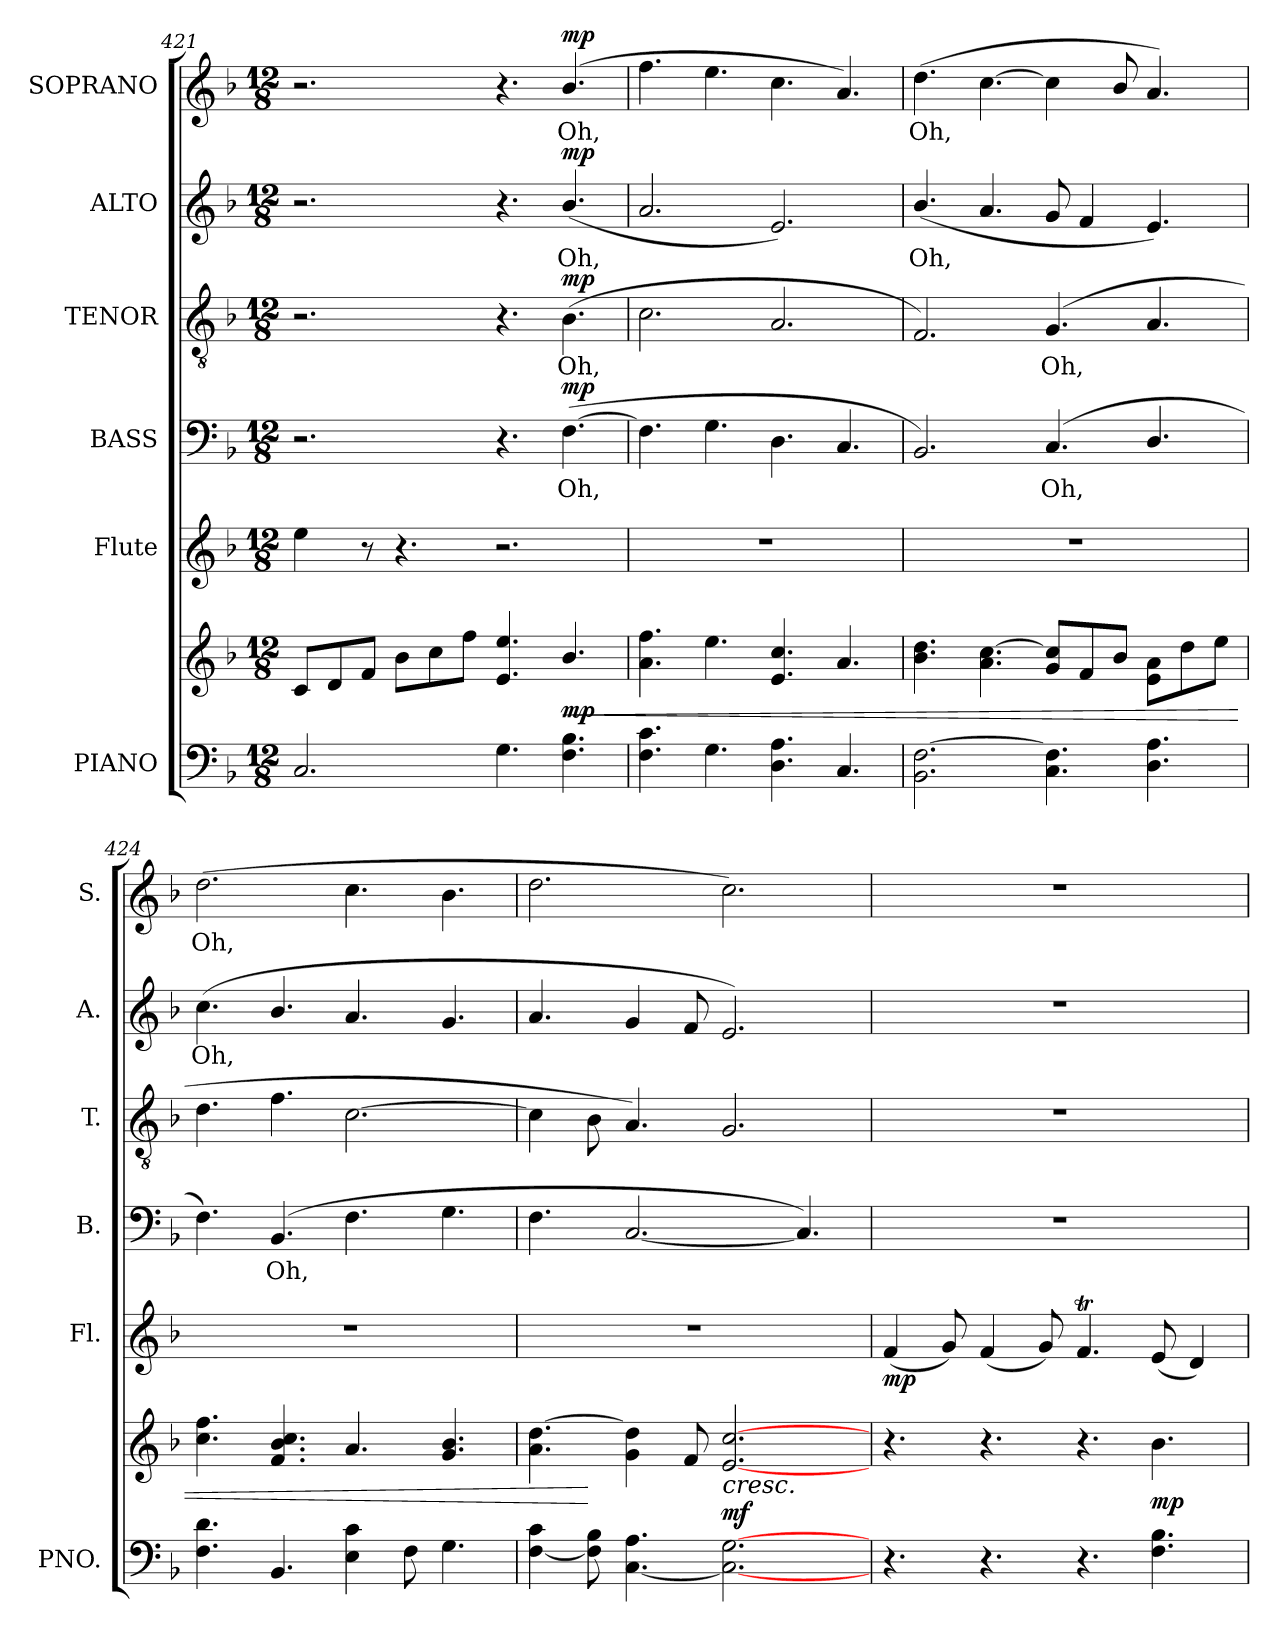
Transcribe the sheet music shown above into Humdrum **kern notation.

**kern	**kern	**dynam	**kern	**dynam	**kern	**text	**dynam	**kern	**text	**dynam	**kern	**text	**dynam	**kern	**text	**dynam
*part6	*part6	*part6	*part5	*part5	*part4	*part4	*part4	*part3	*part3	*part3	*part2	*part2	*part2	*part1	*part1	*part1
*staff7	*staff6	*staff6/7	*staff5	*staff5	*staff4	*staff4	*staff4	*staff3	*staff3	*staff3	*staff2	*staff2	*staff2	*staff1	*staff1	*staff1
*I"PIANO	*	*	*I"Flute	*	*I"BASS	*	*	*I"TENOR	*	*	*I"ALTO	*	*	*I"SOPRANO	*	*
*I'PNO.	*	*	*I'Fl.	*	*I'B.	*	*	*I'T.	*	*	*I'A.	*	*	*I'S.	*	*
!!LO:PB:g=z
*clefF4	*clefG2	*	*clefG2	*	*clefF4	*	*	*clefGv2	*	*	*clefG2	*	*	*clefG2	*	*
*	*	*	*	*	*	*	*	*ITrd7c12	*	*	*	*	*	*	*	*
*k[b-]	*k[b-]	*	*k[b-]	*	*k[b-]	*	*	*k[b-]	*	*	*k[b-]	*	*	*k[b-]	*	*
*F:	*F:	*	*F:	*	*F:	*	*	*F:	*	*	*F:	*	*	*F:	*	*
*M12/8	*M12/8	*	*M12/8	*	*M12/8	*	*	*M12/8	*	*	*M12/8	*	*	*M12/8	*	*
=421	=421	=421	=421	=421	=421	=421	=421	=421	=421	=421	=421	=421	=421	=421	=421	=421
2.Ci/	8ci/L	.	4eei\	.	2.r	.	.	2.r	.	.	2.r	.	.	2.r	.	.
.	8di/	.	.	.	.	.	.	.	.	.	.	.	.	.	.	.
.	8fi/J	.	8r	.	.	.	.	.	.	.	.	.	.	.	.	.
.	8b-i\L	.	4.r	.	.	.	.	.	.	.	.	.	.	.	.	.
.	8cci\	.	.	.	.	.	.	.	.	.	.	.	.	.	.	.
.	8ffi\J	.	.	.	.	.	.	.	.	.	.	.	.	.	.	.
4.Gi\	4.ei/ 4.eei	[	2.r	.	4.r	.	.	4.r	.	.	4.r	.	.	4.r	.	.
!	!	!LO:HP:b	!	!	!	!	!	!	!	!	!	!	!	!	!	!
!	!	!	!	!	!	!LO:LY:b:color=#000000	!	!	!	!	!	!	!	!	!	!
!	!	!	!	!	!	!	!	!	!LO:LY:b:color=#000000	!	!	!	!	!	!	!
!	!	!	!	!	!	!	!	!	!	!	!	!LO:LY:b:color=#000000	!	!	!	!
!	!	!	!	!	!	!	!	!	!	!	!	!	!	!	!LO:LY:b:color=#000000	!
4.Fi\ 4.B-i	4.b-i/	< mp	.	.	([>4.Fi\	Oh,	mp	(4.BB-i\	Oh,	mp	(4.b-i/	Oh,	mp	(4.b-i/	Oh,	mp
=422	=422	=422	=422	=422	=422	=422	=422	=422	=422	=422	=422	=422	=422	=422	=422	=422
*	*MM50	*	*	*	*	*	*	*	*	*	*	*	*	*MM50	*	*
!	!	!	!LO:N:vis=1	!	!	!	!	!	!	!	!	!	!	!	!	!
4.Fi\ 4.ci	4.ai\ 4.ffi	.	1.r	.	4.Fi\]	.	.	2.Ci\	.	.	2.ai/	.	.	4.ffi\	.	.
4.Gi\	4.eei\	.	.	.	4.Gi\	.	.	.	.	.	.	.	.	4.eei\	.	.
4.Di\ 4.Ai	4.ei/ 4.cci	.	.	.	4.Di\	.	.	2.AAi/	.	.	2.ei/)	.	.	4.cci\	.	.
4.Ci/	4.ai/	.	.	.	4.Ci/	.	.	.	.	.	.	.	.	4.ai/)	.	.
=423	=423	=423	=423	=423	=423	=423	=423	=423	=423	=423	=423	=423	=423	=423	=423	=423
!	!	!	!LO:N:vis=1	!	!	!	!	!	!	!	!	!	!	!	!	!
!	!	!	!	!	!	!	!	!	!	!	!	!LO:LY:b:color=#000000	!	!	!	!
!	!	!	!	!	!	!	!	!	!	!	!	!	!	!	!LO:LY:b:color=#000000	!
2.BB-i\ [>2.Fi	4.b-i\ 4.ddi	.	1.r	.	2.BB-i/)	.	.	2.FFi/)	.	.	(4.b-i/	Oh,	.	(4.ddi\	Oh,	.
.	4.ai\ [>4.cci	.	.	.	.	.	.	.	.	.	4.ai/	.	.	[>4.cci\	.	.
!	!	!	!	!	!	!LO:LY:b:color=#000000	!	!	!	!	!	!	!	!	!	!
!	!	!	!	!	!	!	!	!	!LO:LY:b:color=#000000	!	!	!	!	!	!	!
4.Ci\ 4.Fi]	8gi/ 8cci]L	.	.	.	(4.Ci/	Oh,	.	(4.GGi/	Oh,	.	8gi/	.	.	4cci\]	.	.
.	8fi/	.	.	.	.	.	.	.	.	.	4fi/	.	.	.	.	.
.	8b-i/J	.	.	.	.	.	.	.	.	.	.	.	.	8b-i/	.	.
4.Di\ 4.Ai	8ei\ 8aiL	.	.	.	4.Di/	.	.	4.AAi/	.	.	4.ei/)	.	.	4.ai/)	.	.
.	8ddi\	.	.	.	.	.	.	.	.	.	.	.	.	.	.	.
.	8eei\J	.	.	.	.	.	.	.	.	.	.	.	.	.	.	.
!!LO:LB:g=z
=424	=424	=424	=424	=424	=424	=424	=424	=424	=424	=424	=424	=424	=424	=424	=424	=424
!	!	!	!LO:N:vis=1	!	!	!	!	!	!	!	!	!	!	!	!	!
!	!	!	!	!	!	!	!	!	!	!	!	!LO:LY:b:color=#000000	!	!	!	!
!	!	!	!	!	!	!	!	!	!	!	!	!	!	!	!LO:LY:b:color=#000000	!
4.Fi\ 4.di	4.cci\ 4.ffi	.	1.r	.	4.Fi\)	.	.	4.Di\	.	.	(4.cci\	Oh,	.	(2.ddi\	Oh,	.
!	!	!	!	!	!	!LO:LY:b:color=#000000	!	!	!	!	!	!	!	!	!	!
4.BB-i/	4.fi/ 4.b-i 4.cci	.	.	.	(4.BB-i/	Oh,	.	4.Fi\	.	.	4.b-i/	.	.	.	.	.
4Ei\ 4ci	4.ai/	.	.	.	4.Fi\	.	.	[>2.Ci\	.	.	4.ai/	.	.	4.cci\	.	.
8Fi\	.	.	.	.	.	.	.	.	.	.	.	.	.	.	.	.
4.Gi\	4.gi/ 4.b-i	.	.	.	4.Gi\	.	.	.	.	.	4.gi/	.	.	4.b-i\	.	.
=425	=425	=425	=425	=425	=425	=425	=425	=425	=425	=425	=425	=425	=425	=425	=425	=425
!	!	!	!LO:N:vis=1	!	!	!	!	!	!	!	!	!	!	!	!	!
[<4Fi\ 4ci	4.ai\ [>4.ddi	.	1.r	.	4.Fi\	.	.	4Ci\]	.	.	4.ai/	.	.	2.ddi\	.	.
8Fi\] 8B-i	.	[	.	.	.	.	.	8BB-i\	.	.	.	.	.	.	.	.
[<4.Ci\ 4.Ai	4gi\ 4ddi]	.	.	.	[<2.Ci/	.	.	4.AAi/)	.	.	4gi/	.	.	.	.	.
.	8fi/	.	.	.	.	.	.	.	.	.	8fi/	.	.	.	.	.
!	!	!LO:HP:b	!	!	!	!	!	!	!	!	!	!	!	!	!	!
2.Ci\_< [>2.Gi	[<2.ei/ [>2.cci	< mf	.	.	.	.	.	2.GGi/	.	.	2.ei/)	.	.	2.cci\)	.	.
.	.	.	.	.	4.Ci/])	.	.	.	.	.	.	.	.	.	.	.
=426	=426	=426	=426	=426	=426	=426	=426	=426	=426	=426	=426	=426	=426	=426	=426	=426
!	!	!	!	!	!LO:N:vis=1	!	!	!LO:N:vis=1	!	!	!LO:N:vis=1	!	!	!LO:N:vis=1	!	!
4.r	4.r	.	(4fi/	mp	1.r	.	.	1.r	.	.	1.r	.	.	1.r	.	.
.	.	.	8gi/)	.	.	.	.	.	.	.	.	.	.	.	.	.
4.r	4.r	.	(4fi/	.	.	.	.	.	.	.	.	.	.	.	.	.
.	.	.	8gi/)	.	.	.	.	.	.	.	.	.	.	.	.	.
4.r	4.r	.	4.fTi/	.	.	.	.	.	.	.	.	.	.	.	.	.
4.Fi\ 4.B-i	4.b-i\	mp	(8ei/	.	.	.	.	.	.	.	.	.	.	.	.	.
.	.	.	4di/)	.	.	.	.	.	.	.	.	.	.	.	.	.
=	=	=	=	=	=	=	=	=	=	=	=	=	=	=	=	=
*-	*-	*-	*-	*-	*-	*-	*-	*-	*-	*-	*-	*-	*-	*-	*-	*-
